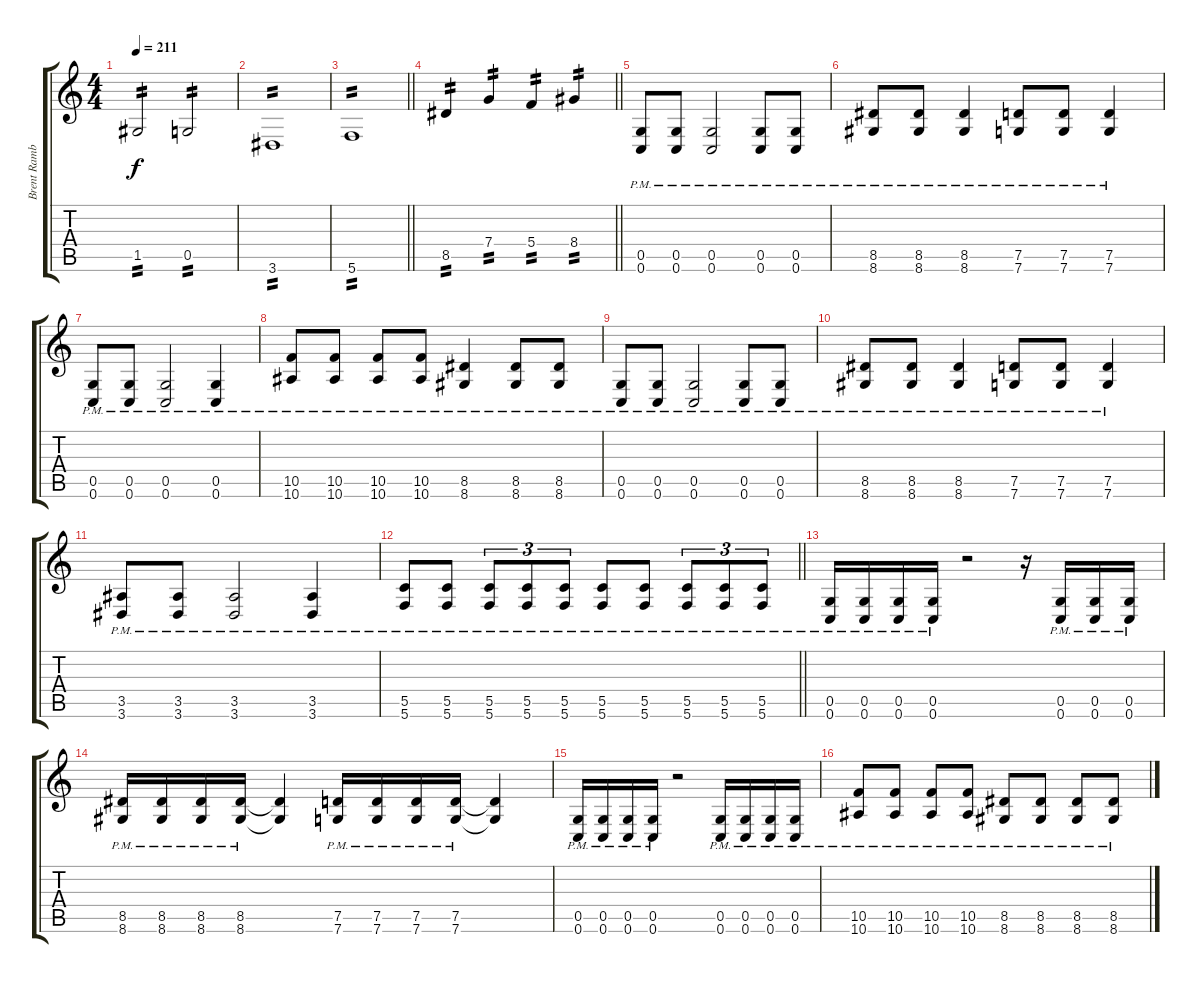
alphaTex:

\track ("Brent Rambler" "Brent Ramb") {instrument distortionguitar}
\staff {score tabs}
\tuning (D4 A3 F3 C3 G2 C2) {hide}
\ts (4 4)
\tempo 211
\clef g2
\ks c
1.5.2{tp 2 dy f} 0.5.2{tp 2} |
3.6.1{tp 2} |
\barLineRight lightlight
5.6.1{tp 2} |
\barLineRight lightlight
8.5.4{tp 2} 7.4.4{tp 2} 5.4.4{tp 2} 8.4.4{tp 2} |
\section ("" "")
(0.5{pm} 0.6{pm}).8 (0.5{pm} 0.6{pm}).8 (0.5{pm} 0.6{pm}).2 (0.5{pm} 0.6{pm}).8 (0.5{pm} 0.6{pm}).8 |
(8.5{pm} 8.6{pm}).8 (8.5{pm} 8.6{pm}).8 (8.5{pm} 8.6{pm}).4 (7.5{pm} 7.6{pm}).8 (7.5{pm} 7.6{pm}).8 (7.5{pm} 7.6{pm}).4 |
(0.5{pm} 0.6{pm}).8 (0.5{pm} 0.6{pm}).8 (0.5{pm} 0.6{pm}).2 (0.5{pm} 0.6{pm}).4 |
(10.5{pm} 10.6{pm}).8 (10.5{pm} 10.6{pm}).8 (10.5{pm} 10.6{pm}).8 (10.5{pm} 10.6{pm}).8 (8.5{pm} 8.6{pm}).4 (8.5{pm} 8.6{pm}).8 (8.5{pm} 8.6{pm}).8 |
(0.5{pm} 0.6{pm}).8 (0.5{pm} 0.6{pm}).8 (0.5{pm} 0.6{pm}).2 (0.5{pm} 0.6{pm}).8 (0.5{pm} 0.6{pm}).8 |
(8.5{pm} 8.6{pm}).8 (8.5{pm} 8.6{pm}).8 (8.5{pm} 8.6{pm}).4 (7.5{pm} 7.6{pm}).8 (7.5{pm} 7.6{pm}).8 (7.5{pm} 7.6{pm}).4 |
(3.5{pm} 3.6{pm}).8 (3.5{pm} 3.6{pm}).8 (3.5{pm} 3.6{pm}).2 (3.5{pm} 3.6{pm}).4 |
\barLineRight lightlight
(5.5{pm} 5.6{pm}).8 (5.5{pm} 5.6{pm}).8 (5.5{pm} 5.6{pm}).8{tu (3 2)} (5.5{pm} 5.6{pm}).8{tu (3 2)} (5.5{pm} 5.6{pm}).8{tu (3 2)} (5.5{pm} 5.6{pm}).8 (5.5{pm} 5.6{pm}).8 (5.5{pm} 5.6{pm}).8{tu (3 2)} (5.5{pm} 5.6{pm}).8{tu (3 2)} (5.5{pm} 5.6{pm}).8{tu (3 2)} |
\section ("" "")
(0.5{pm} 0.6{pm}).16 (0.5{pm} 0.6{pm}).16 (0.5{pm} 0.6{pm}).16 (0.5{pm} 0.6{pm}).16 r.2 r.16 (0.5{pm} 0.6{pm}).16 (0.5{pm} 0.6{pm}).16 (0.5{pm} 0.6{pm}).16 |
(8.5{pm} 8.6{pm}).16 (8.5{pm} 8.6{pm}).16 (8.5{pm} 8.6{pm}).16 (8.5{pm} 8.6{pm}).16 (8.5{t} 8.6{t}).4 (7.5{pm} 7.6{pm}).16 (7.5{pm} 7.6{pm}).16 (7.5{pm} 7.6{pm}).16 (7.5{pm} 7.6{pm}).16 (7.5{t} 7.6{t}).4 |
(0.5{pm} 0.6{pm}).16 (0.5{pm} 0.6{pm}).16 (0.5{pm} 0.6{pm}).16 (0.5{pm} 0.6{pm}).16 r.2 (0.5{pm} 0.6{pm}).16 (0.5{pm} 0.6{pm}).16 (0.5{pm} 0.6{pm}).16 (0.5{pm} 0.6{pm}).16 |
(10.5{pm} 10.6{pm}).8 (10.5{pm} 10.6{pm}).8 (10.5{pm} 10.6{pm}).8 (10.5{pm} 10.6{pm}).8 (8.5{pm} 8.6{pm}).8 (8.5{pm} 8.6{pm}).8 (8.5{pm} 8.6{pm}).8 (8.5{pm} 8.6{pm}).8
